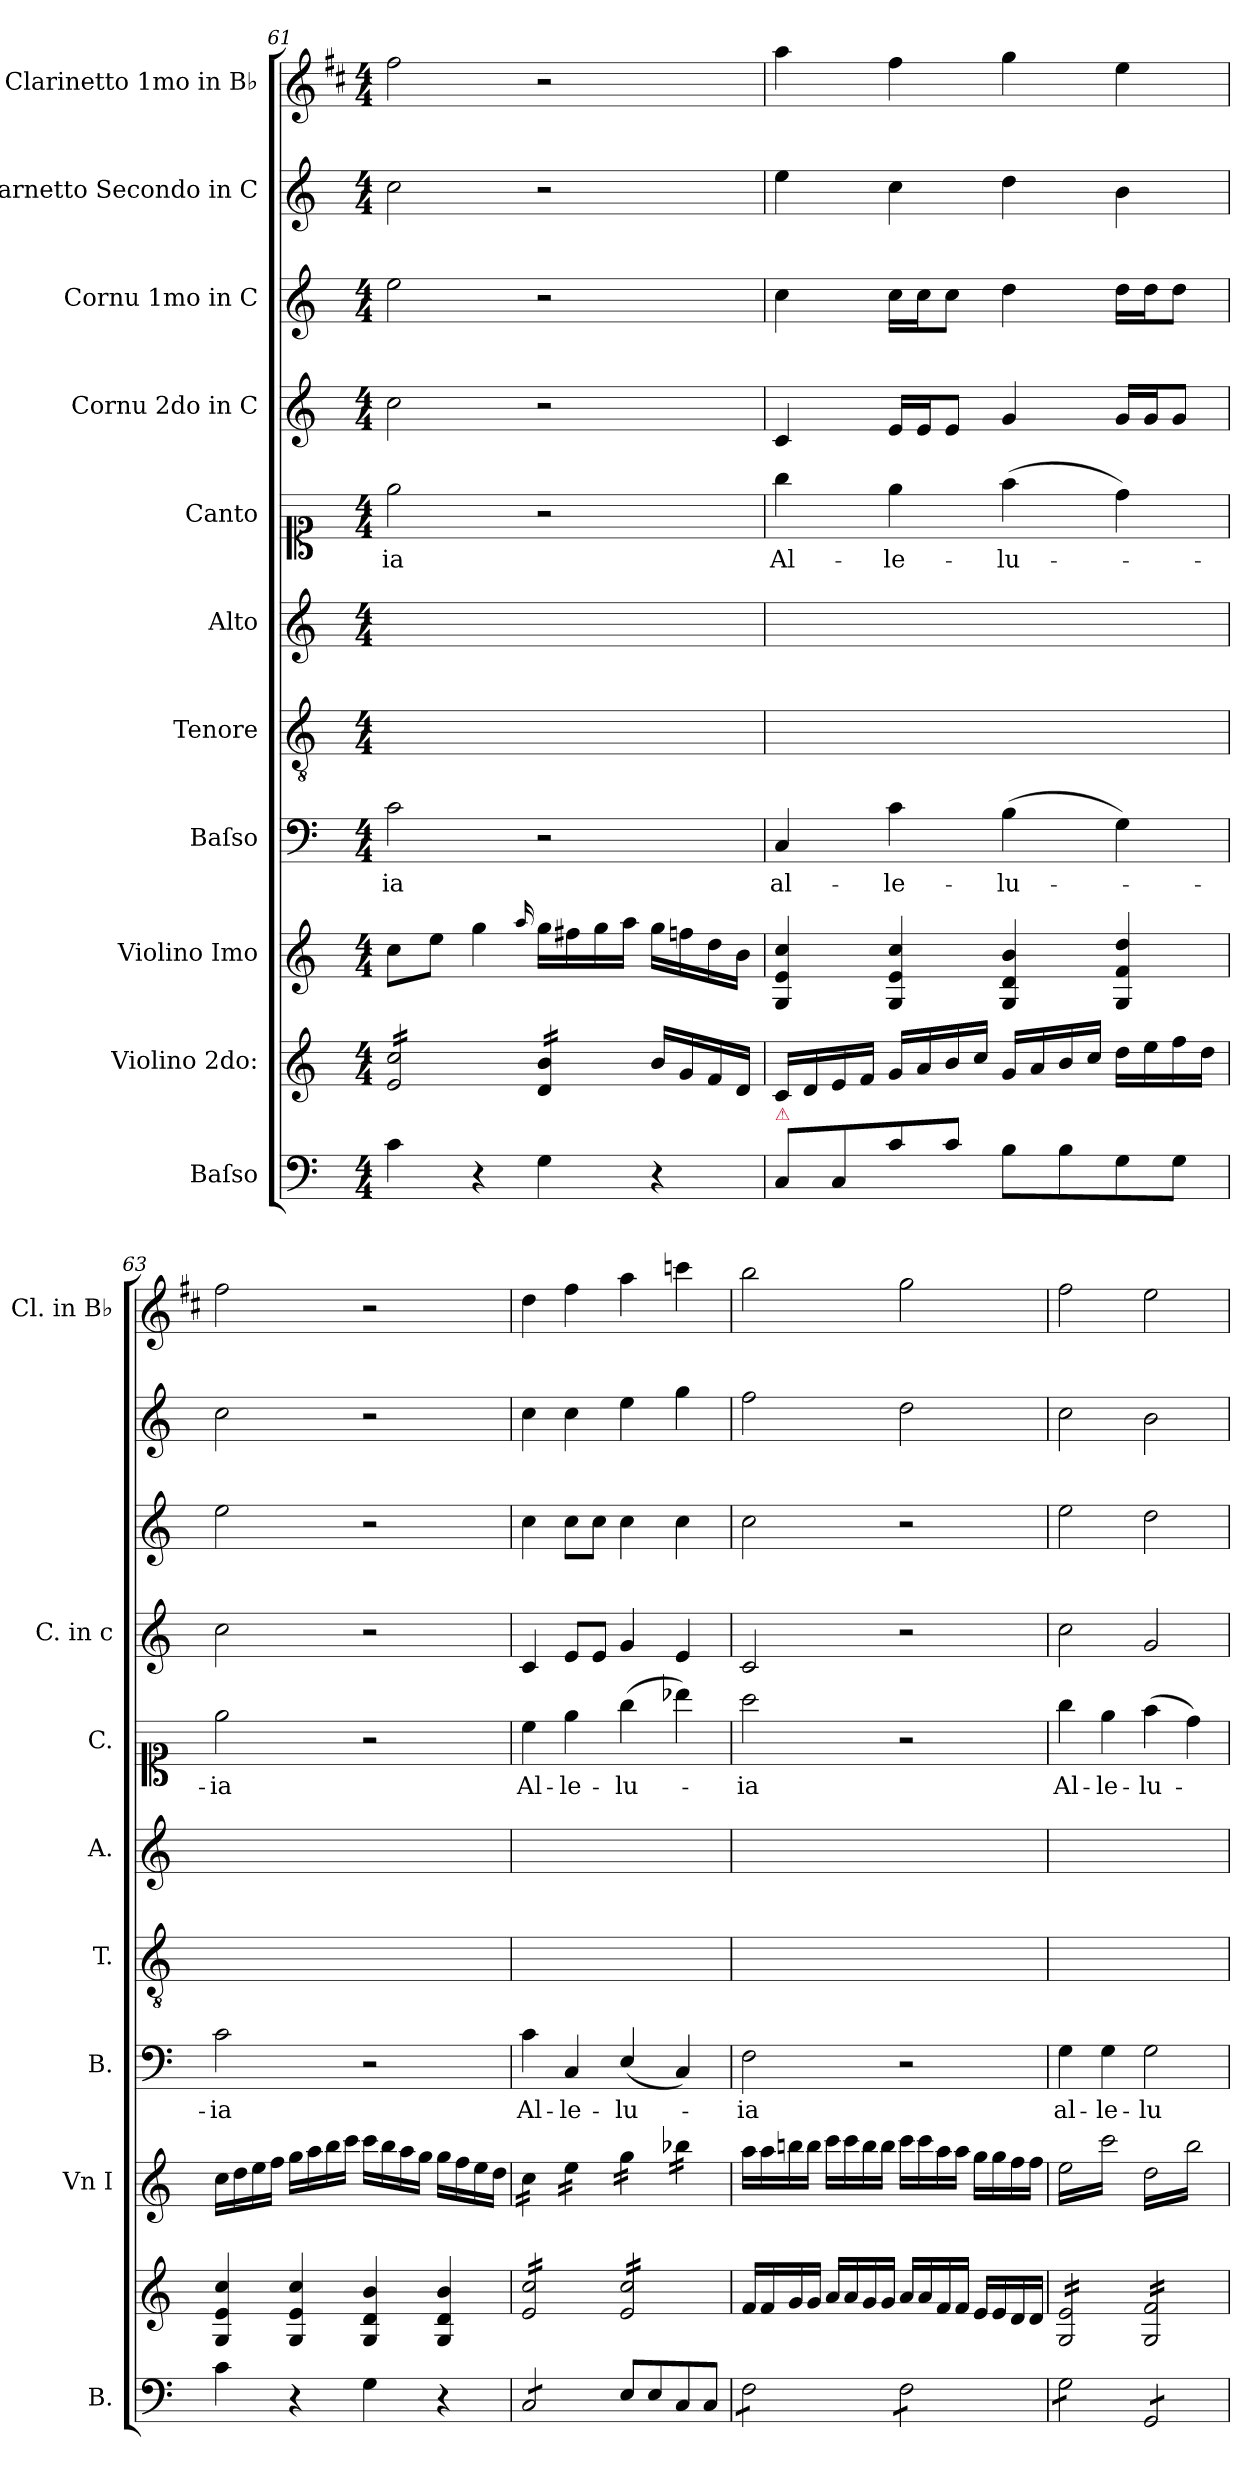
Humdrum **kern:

**kern	**kern	**kern	**kern	**text	**kern	**kern	**kern	**text	**kern	**kern	**kern	**kern
*part11	*part10	*part9	*part8	*part8	*part7	*part6	*part5	*part5	*part4	*part3	*part2	*part1
*staff11	*staff10	*staff9	*staff8	*staff8	*staff7	*staff6	*staff5	*staff5	*staff4	*staff3	*staff2	*staff1
*I"Baſso	*I"Violino 2do:	*I"Violino Imo	*I"Baſso	*	*I"Tenore	*I"Alto	*I"Canto	*	*I"Cornu 2do in C	*I"Cornu 1mo in C	*I"Clarnetto Secondo in C	*I"Clarinetto 1mo in B♭
*I'B.	*	*I'Vn I	*I'B.	*	*I'T.	*I'A.	*I'C.	*	*I'C. in c	*	*	*I'Cl. in B♭
*clefF4	*clefG2	*clefG2	*clefF4	*	*clefGv2	*clefG2	*clefC1	*	*clefG2	*clefG2	*clefG2	*clefG2
*	*	*	*	*	*	*	*	*	*	*	*	*ITrd1c2
*k[]	*k[]	*k[]	*k[]	*	*k[]	*k[]	*k[]	*	*k[]	*k[]	*k[]	*k[]
*C:	*C:	*C:	*C:	*	*C:	*C:	*C:	*	*C:	*C:	*C:	*C:
*M4/4	*M4/4	*M4/4	*M4/4	*	*M4/4	*M4/4	*M4/4	*	*M4/4	*M4/4	*M4/4	*M4/4
=61	=61	=61	=61	=61	=61	=61	=61	=61	=61	=61	=61	=61
*	*tremolo	*	*	*	*	*	*	*	*	*	*	*
4c\	16e/ 16cc/LL	8cc\L	2c\	-ia	1ryy	1ryy	2ee\	-ia	2cc\	2ee\	2cc\	2ee\
.	16e/ 16cc/	.	.	.	.	.	.	.	.	.	.	.
.	16e/ 16cc/	8ee\J	.	.	.	.	.	.	.	.	.	.
.	16e/ 16cc/	.	.	.	.	.	.	.	.	.	.	.
4r	16e/ 16cc/	4gg\	.	.	.	.	.	.	.	.	.	.
.	16e/ 16cc/	.	.	.	.	.	.	.	.	.	.	.
.	16e/ 16cc/	.	.	.	.	.	.	.	.	.	.	.
.	16e/ 16cc/JJ	.	.	.	.	.	.	.	.	.	.	.
.	.	16qqaa/	.	.	.	.	.	.	.	.	.	.
4G\	16d/ 16b/LL	16gg\LL	2r	.	.	.	2r	.	2r	2r	2r	2r
.	16d/ 16b/	16ff#X\	.	.	.	.	.	.	.	.	.	.
.	16d/ 16b/	16gg\	.	.	.	.	.	.	.	.	.	.
.	16d/ 16b/JJ	16aa\JJ	.	.	.	.	.	.	.	.	.	.
*	*Xtremolo	*	*	*	*	*	*	*	*	*	*	*
4r	16b/LL	16gg\LL	.	.	.	.	.	.	.	.	.	.
.	16g/	16ffn\	.	.	.	.	.	.	.	.	.	.
.	16f/	16dd\	.	.	.	.	.	.	.	.	.	.
.	16d/JJ	16b\JJ	.	.	.	.	.	.	.	.	.	.
=62	=62	=62	=62	=62	=62	=62	=62	=62	=62	=62	=62	=62
!LO:TX:a:color=crimson:t=⚠	!	!	!	!	!	!	!	!	!	!	!	!
8C/L	16c/LL	4G/ 4e/ 4cc/	4C/	al-	1ryy	1ryy	4gg\	Al-	4c/	4cc\	4ee\	4gg\
.	16d/	.	.	.	.	.	.	.	.	.	.	.
8C/	16e/	.	.	.	.	.	.	.	.	.	.	.
.	16f/JJ	.	.	.	.	.	.	.	.	.	.	.
8c\	16g/LL	4G/ 4e/ 4cc/	4c\	-le-	.	.	4ee\	-le-	16e/LL	16cc\LL	4cc\	4ee\
.	16a/	.	.	.	.	.	.	.	16e/J	16cc\J	.	.
8c\J	16b/	.	.	.	.	.	.	.	8e/J	8cc\J	.	.
.	16cc/JJ	.	.	.	.	.	.	.	.	.	.	.
8B\L	16g/LL	4G/ 4d/ 4b/	(4B\	-lu-	.	.	(4ff\	-lu-	4g/	4dd\	4dd\	4ff\
.	16a/	.	.	.	.	.	.	.	.	.	.	.
8B\	16b/	.	.	.	.	.	.	.	.	.	.	.
.	16cc/JJ	.	.	.	.	.	.	.	.	.	.	.
8G\	16dd\LL	4G/ 4f/ 4dd/	4G\)	.	.	.	4dd\)	.	16g/LL	16dd\LL	4b\	4dd\
.	16ee\	.	.	.	.	.	.	.	16g/J	16dd\J	.	.
8G\J	16ff\	.	.	.	.	.	.	.	8g/J	8dd\J	.	.
.	16dd\JJ	.	.	.	.	.	.	.	.	.	.	.
=63	=63	=63	=63	=63	=63	=63	=63	=63	=63	=63	=63	=63
4c\	4G/ 4e/ 4cc/	16cc\LL	2c\	-ia	1ryy	1ryy	2ee\	-ia	2cc\	2ee\	2cc\	2ee\
.	.	16dd\	.	.	.	.	.	.	.	.	.	.
.	.	16ee\	.	.	.	.	.	.	.	.	.	.
.	.	16ff\JJ	.	.	.	.	.	.	.	.	.	.
4r	4G/ 4e/ 4cc/	16gg\LL	.	.	.	.	.	.	.	.	.	.
.	.	16aa\	.	.	.	.	.	.	.	.	.	.
.	.	16bb\	.	.	.	.	.	.	.	.	.	.
.	.	16ccc\JJ	.	.	.	.	.	.	.	.	.	.
4G\	4G/ 4d/ 4b/	16ccc\LL	2r	.	.	.	2r	.	2r	2r	2r	2r
.	.	16bb\	.	.	.	.	.	.	.	.	.	.
.	.	16aa\	.	.	.	.	.	.	.	.	.	.
.	.	16gg\JJ	.	.	.	.	.	.	.	.	.	.
4r	4G/ 4d/ 4b/	16gg\LL	.	.	.	.	.	.	.	.	.	.
.	.	16ff\	.	.	.	.	.	.	.	.	.	.
.	.	16ee\	.	.	.	.	.	.	.	.	.	.
.	.	16dd\JJ	.	.	.	.	.	.	.	.	.	.
=64	=64	=64	=64	=64	=64	=64	=64	=64	=64	=64	=64	=64
*tremolo	*	*	*	*	*	*	*	*	*	*	*	*
*	*tremolo	*	*	*	*	*	*	*	*	*	*	*
*	*	*tremolo	*	*	*	*	*	*	*	*	*	*
8C/L	16e/ 16cc/LL	16cc\LL	4c\	Al-	1ryy	1ryy	4cc\	Al-	4c/	4cc\	4cc\	4cc\
.	16e/ 16cc/	16cc\	.	.	.	.	.	.	.	.	.	.
8C/	16e/ 16cc/	16cc\	.	.	.	.	.	.	.	.	.	.
.	16e/ 16cc/	16cc\JJ	.	.	.	.	.	.	.	.	.	.
8C/	16e/ 16cc/	16ee\LL	4C/	-le-	.	.	4ee\	-le-	8e/L	8cc\L	4cc\	4ee\
.	16e/ 16cc/	16ee\	.	.	.	.	.	.	.	.	.	.
8C/J	16e/ 16cc/	16ee\	.	.	.	.	.	.	8e/J	8cc\J	.	.
*Xtremolo	*	*	*	*	*	*	*	*	*	*	*	*
.	16e/ 16cc/JJ	16ee\JJ	.	.	.	.	.	.	.	.	.	.
8E/L	16e/ 16cc/LL	16gg\LL	(4E/	-lu-	.	.	(4gg\	-lu-	4g/	4cc\	4ee\	4gg\
.	16e/ 16cc/	16gg\	.	.	.	.	.	.	.	.	.	.
8E/	16e/ 16cc/	16gg\	.	.	.	.	.	.	.	.	.	.
.	16e/ 16cc/	16gg\JJ	.	.	.	.	.	.	.	.	.	.
8C/	16e/ 16cc/	16bb-X\LL	4C/)	.	.	.	4bb-X\)	.	4e/	4cc\	4gg\	4bb-X\
.	16e/ 16cc/	16bb-X\	.	.	.	.	.	.	.	.	.	.
8C/J	16e/ 16cc/	16bb-X\	.	.	.	.	.	.	.	.	.	.
.	16e/ 16cc/JJ	16bb-X\JJ	.	.	.	.	.	.	.	.	.	.
*	*	*Xtremolo	*	*	*	*	*	*	*	*	*	*
*	*Xtremolo	*	*	*	*	*	*	*	*	*	*	*
=65	=65	=65	=65	=65	=65	=65	=65	=65	=65	=65	=65	=65
*tremolo	*	*	*	*	*	*	*	*	*	*	*	*
8F\L	16f/LL	16aa\LL	2F\	-ia	1ryy	1ryy	2aa\	-ia	2c/	2cc\	2ff\	2aa\
.	16f/	16aa\	.	.	.	.	.	.	.	.	.	.
8F\	16g/	16bbn\	.	.	.	.	.	.	.	.	.	.
.	16g/JJ	16bb\JJ	.	.	.	.	.	.	.	.	.	.
8F\	16a/LL	16ccc\LL	.	.	.	.	.	.	.	.	.	.
.	16a/	16ccc\	.	.	.	.	.	.	.	.	.	.
8F\J	16g/	16bb\	.	.	.	.	.	.	.	.	.	.
.	16g/JJ	16bb\JJ	.	.	.	.	.	.	.	.	.	.
8F\L	16a/LL	16ccc\LL	2r	.	.	.	2r	.	2r	2r	2dd\	2ff\
.	16a/	16ccc\	.	.	.	.	.	.	.	.	.	.
8F\	16f/	16aa\	.	.	.	.	.	.	.	.	.	.
.	16f/JJ	16aa\JJ	.	.	.	.	.	.	.	.	.	.
8F\	16e/LL	16gg\LL	.	.	.	.	.	.	.	.	.	.
.	16e/	16gg\	.	.	.	.	.	.	.	.	.	.
8F\J	16d/	16ff\	.	.	.	.	.	.	.	.	.	.
.	16d/JJ	16ff\JJ	.	.	.	.	.	.	.	.	.	.
=66	=66	=66	=66	=66	=66	=66	=66	=66	=66	=66	=66	=66
*	*tremolo	*	*	*	*	*	*	*	*	*	*	*
*	*	*tremolo	*	*	*	*	*	*	*	*	*	*
8G\L	16G/ 16e/LL	16ee\LL	4G\	al-	1ryy	1ryy	4gg\	Al-	2cc\	2ee\	2cc\	2ee\
.	16G/ 16e/	16ccc\	.	.	.	.	.	.	.	.	.	.
8G\	16G/ 16e/	16ee\	.	.	.	.	.	.	.	.	.	.
.	16G/ 16e/	16ccc\	.	.	.	.	.	.	.	.	.	.
8G\	16G/ 16e/	16ee\	4G\	-le-	.	.	4ee\	-le-	.	.	.	.
.	16G/ 16e/	16ccc\	.	.	.	.	.	.	.	.	.	.
8G\J	16G/ 16e/	16ee\	.	.	.	.	.	.	.	.	.	.
.	16G/ 16e/JJ	16ccc\JJ	.	.	.	.	.	.	.	.	.	.
8GG/L	16G/ 16f/LL	16dd\LL	2G\	-lu-	.	.	(4ff\	-lu-	2g/	2dd\	2b\	2dd\
.	16G/ 16f/	16bb\	.	.	.	.	.	.	.	.	.	.
8GG/	16G/ 16f/	16dd\	.	.	.	.	.	.	.	.	.	.
.	16G/ 16f/	16bb\	.	.	.	.	.	.	.	.	.	.
8GG/	16G/ 16f/	16dd\	.	.	.	.	4dd\)	.	.	.	.	.
.	16G/ 16f/	16bb\	.	.	.	.	.	.	.	.	.	.
8GG/J	16G/ 16f/	16dd\	.	.	.	.	.	.	.	.	.	.
*Xtremolo	*	*	*	*	*	*	*	*	*	*	*	*
.	16G/ 16f/JJ	16bb\JJ	.	.	.	.	.	.	.	.	.	.
*	*	*Xtremolo	*	*	*	*	*	*	*	*	*	*
*	*Xtremolo	*	*	*	*	*	*	*	*	*	*	*
.	.	.	.	.	.	.	.	.	.	.	.	.
.	.	.	.	.	.	.	.	.	.	.	.	.
.	.	.	.	.	.	.	.	.	.	.	.	.
.	.	.	.	.	.	.	.	.	.	.	.	.
=	=	=	=	=	=	=	=	=	=	=	=	=
*-	*-	*-	*-	*-	*-	*-	*-	*-	*-	*-	*-	*-
